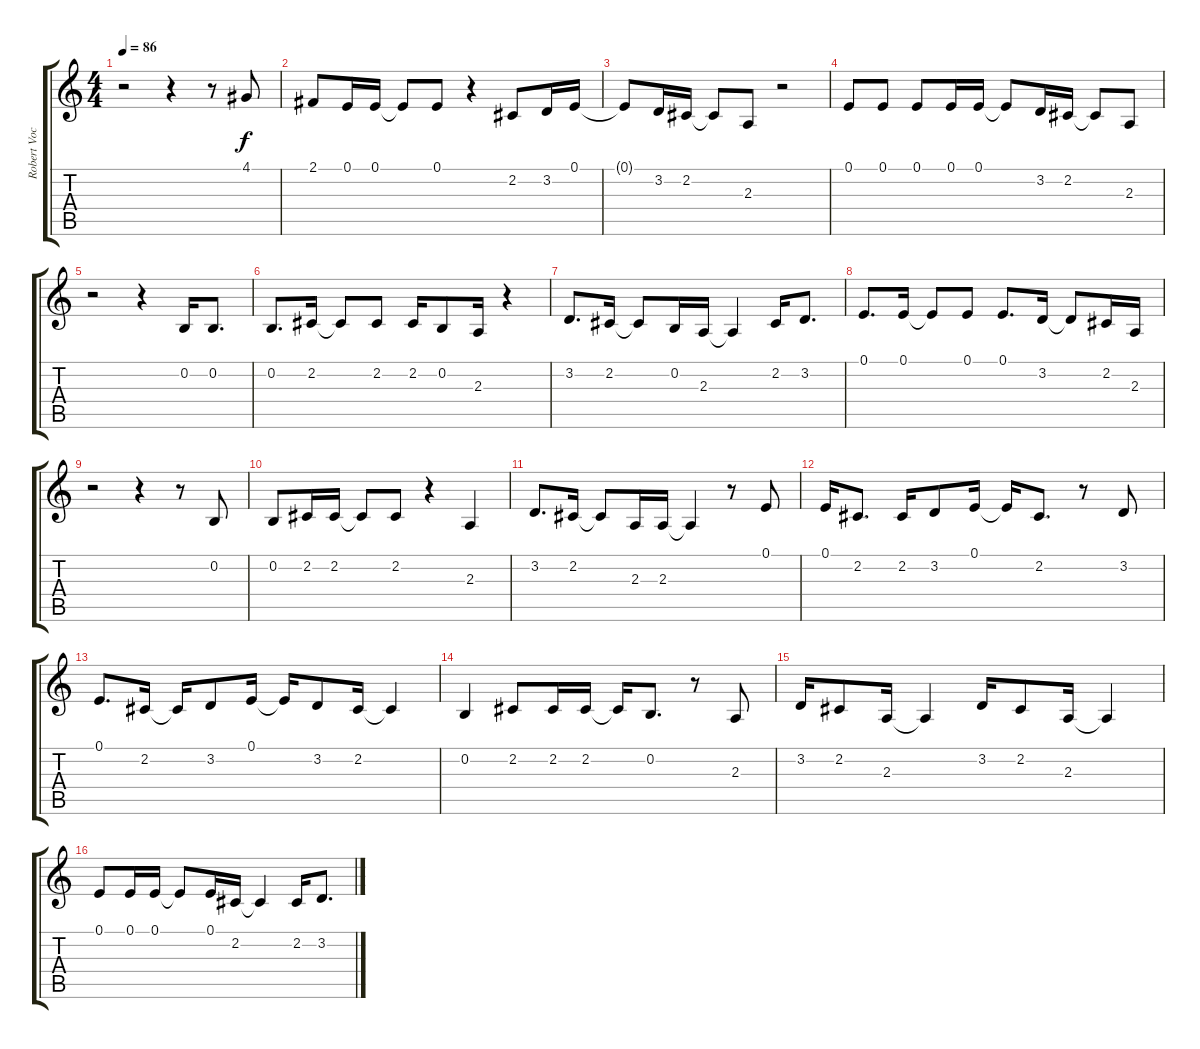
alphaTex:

\track ("Robert Vocal" "Robert Voc") {instrument flute}
\staff {score tabs}
\tuning (E4 B3 G3 D3 A2 E2) {hide}
\ts (4 4)
\tempo 86
\clef g2
\ks c
r.2{dy f} r.4 r.8 4.1.8 |
2.1.8 0.1.16 0.1.16 0.1{t}.8 0.1.8 r.4 2.2.8 3.2.16 0.1.16 |
0.1{t}.8 3.2.16 2.2.16 2.2{t}.8 2.3.8 r.2 |
0.1.8 0.1.8 0.1.8 0.1.16 0.1.16 0.1{t}.8 3.2.16 2.2.16 2.2{t}.8 2.3.8 |
r.2 r.4 0.2.16 0.2.8{d} |
0.2.8{d} 2.2.16 2.2{t}.8 2.2.8 2.2.16 0.2.8 2.3.16 r.4 |
3.2.8{d} 2.2.16 2.2{t}.8 0.2.16 2.3.16 2.3{t}.4 2.2.16 3.2.8{d} |
0.1.8{d} 0.1.16 0.1{t}.8 0.1.8 0.1.8{d} 3.2.16 3.2{t}.8 2.2.16 2.3.16 |
r.2 r.4 r.8 0.2.8 |
0.2.8 2.2.16 2.2.16 2.2{t}.8 2.2.8 r.4 2.3.4 |
3.2.8{d} 2.2.16 2.2{t}.8 2.3.16 2.3.16 2.3{t}.4 r.8 0.1.8 |
0.1.16 2.2.8{d} 2.2.16 3.2.8 0.1.16 0.1{t}.16 2.2.8{d} r.8 3.2.8 |
0.1.8{d} 2.2.16 2.2{t}.16 3.2.8 0.1.16 0.1{t}.16 3.2.8 2.2.16 2.2{t}.4 |
0.2.4 2.2.8 2.2.16 2.2.16 2.2{t}.16 0.2.8{d} r.8 2.3.8 |
3.2.16 2.2.8 2.3.16 2.3{t}.4 3.2.16 2.2.8 2.3.16 2.3{t}.4 |
0.1.8 0.1.16 0.1.16 0.1{t}.8 0.1.16 2.2.16 2.2{t}.4 2.2.16 3.2.8{d}
